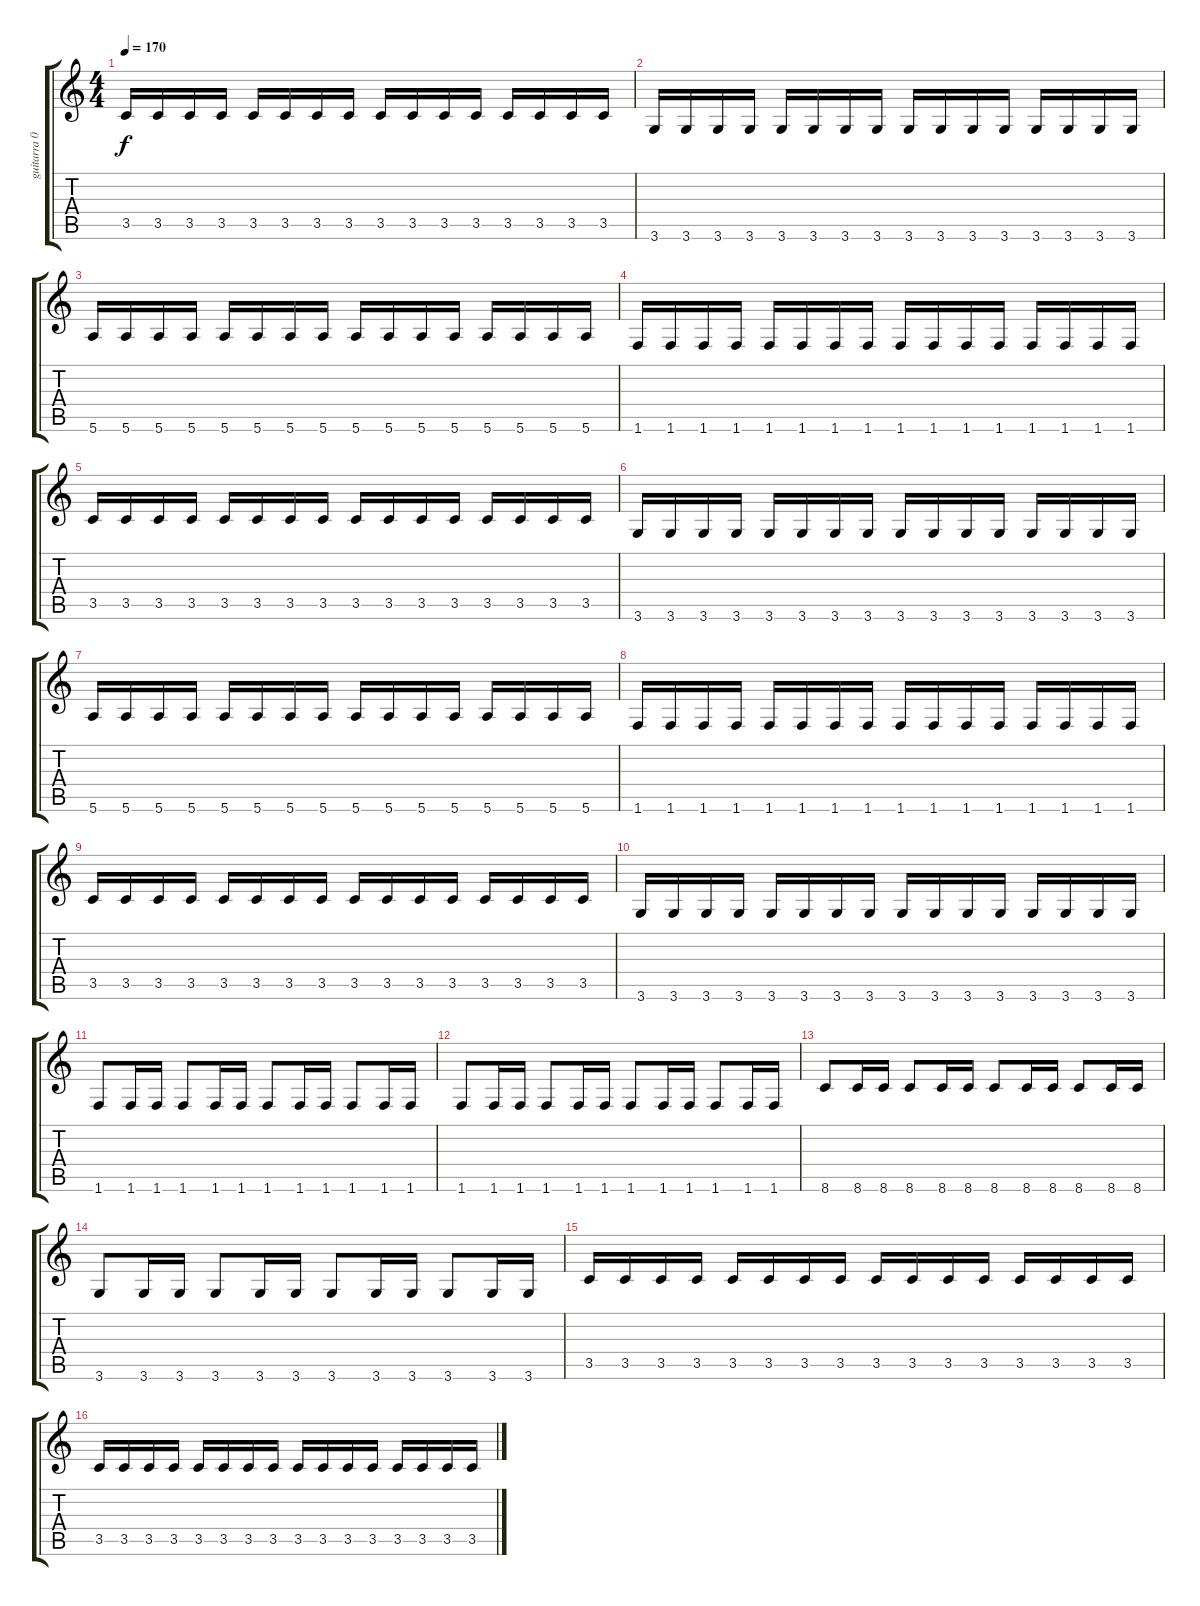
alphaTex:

\track ("guitarra 01" "guitarra 0") {instrument distortionguitar}
\staff {score tabs}
\tuning (E4 B3 G3 D3 A2 E2) {hide}
\ts (4 4)
\tempo 170
\clef g2
\ks c
3.5.16{dy f} 3.5.16 3.5.16 3.5.16 3.5.16 3.5.16 3.5.16 3.5.16 3.5.16 3.5.16 3.5.16 3.5.16 3.5.16 3.5.16 3.5.16 3.5.16 |
3.6.16 3.6.16 3.6.16 3.6.16 3.6.16 3.6.16 3.6.16 3.6.16 3.6.16 3.6.16 3.6.16 3.6.16 3.6.16 3.6.16 3.6.16 3.6.16 |
5.6.16 5.6.16 5.6.16 5.6.16 5.6.16 5.6.16 5.6.16 5.6.16 5.6.16 5.6.16 5.6.16 5.6.16 5.6.16 5.6.16 5.6.16 5.6.16 |
1.6.16 1.6.16 1.6.16 1.6.16 1.6.16 1.6.16 1.6.16 1.6.16 1.6.16 1.6.16 1.6.16 1.6.16 1.6.16 1.6.16 1.6.16 1.6.16 |
3.5.16 3.5.16 3.5.16 3.5.16 3.5.16 3.5.16 3.5.16 3.5.16 3.5.16 3.5.16 3.5.16 3.5.16 3.5.16 3.5.16 3.5.16 3.5.16 |
3.6.16 3.6.16 3.6.16 3.6.16 3.6.16 3.6.16 3.6.16 3.6.16 3.6.16 3.6.16 3.6.16 3.6.16 3.6.16 3.6.16 3.6.16 3.6.16 |
5.6.16 5.6.16 5.6.16 5.6.16 5.6.16 5.6.16 5.6.16 5.6.16 5.6.16 5.6.16 5.6.16 5.6.16 5.6.16 5.6.16 5.6.16 5.6.16 |
1.6.16 1.6.16 1.6.16 1.6.16 1.6.16 1.6.16 1.6.16 1.6.16 1.6.16 1.6.16 1.6.16 1.6.16 1.6.16 1.6.16 1.6.16 1.6.16 |
3.5.16 3.5.16 3.5.16 3.5.16 3.5.16 3.5.16 3.5.16 3.5.16 3.5.16 3.5.16 3.5.16 3.5.16 3.5.16 3.5.16 3.5.16 3.5.16 |
3.6.16 3.6.16 3.6.16 3.6.16 3.6.16 3.6.16 3.6.16 3.6.16 3.6.16 3.6.16 3.6.16 3.6.16 3.6.16 3.6.16 3.6.16 3.6.16 |
1.6.8 1.6.16 1.6.16 1.6.8 1.6.16 1.6.16 1.6.8 1.6.16 1.6.16 1.6.8 1.6.16 1.6.16 |
1.6.8 1.6.16 1.6.16 1.6.8 1.6.16 1.6.16 1.6.8 1.6.16 1.6.16 1.6.8 1.6.16 1.6.16 |
8.6.8 8.6.16 8.6.16 8.6.8 8.6.16 8.6.16 8.6.8 8.6.16 8.6.16 8.6.8 8.6.16 8.6.16 |
3.6.8 3.6.16 3.6.16 3.6.8 3.6.16 3.6.16 3.6.8 3.6.16 3.6.16 3.6.8 3.6.16 3.6.16 |
3.5.16 3.5.16 3.5.16 3.5.16 3.5.16 3.5.16 3.5.16 3.5.16 3.5.16 3.5.16 3.5.16 3.5.16 3.5.16 3.5.16 3.5.16 3.5.16 |
3.5.16 3.5.16 3.5.16 3.5.16 3.5.16 3.5.16 3.5.16 3.5.16 3.5.16 3.5.16 3.5.16 3.5.16 3.5.16 3.5.16 3.5.16 3.5.16
